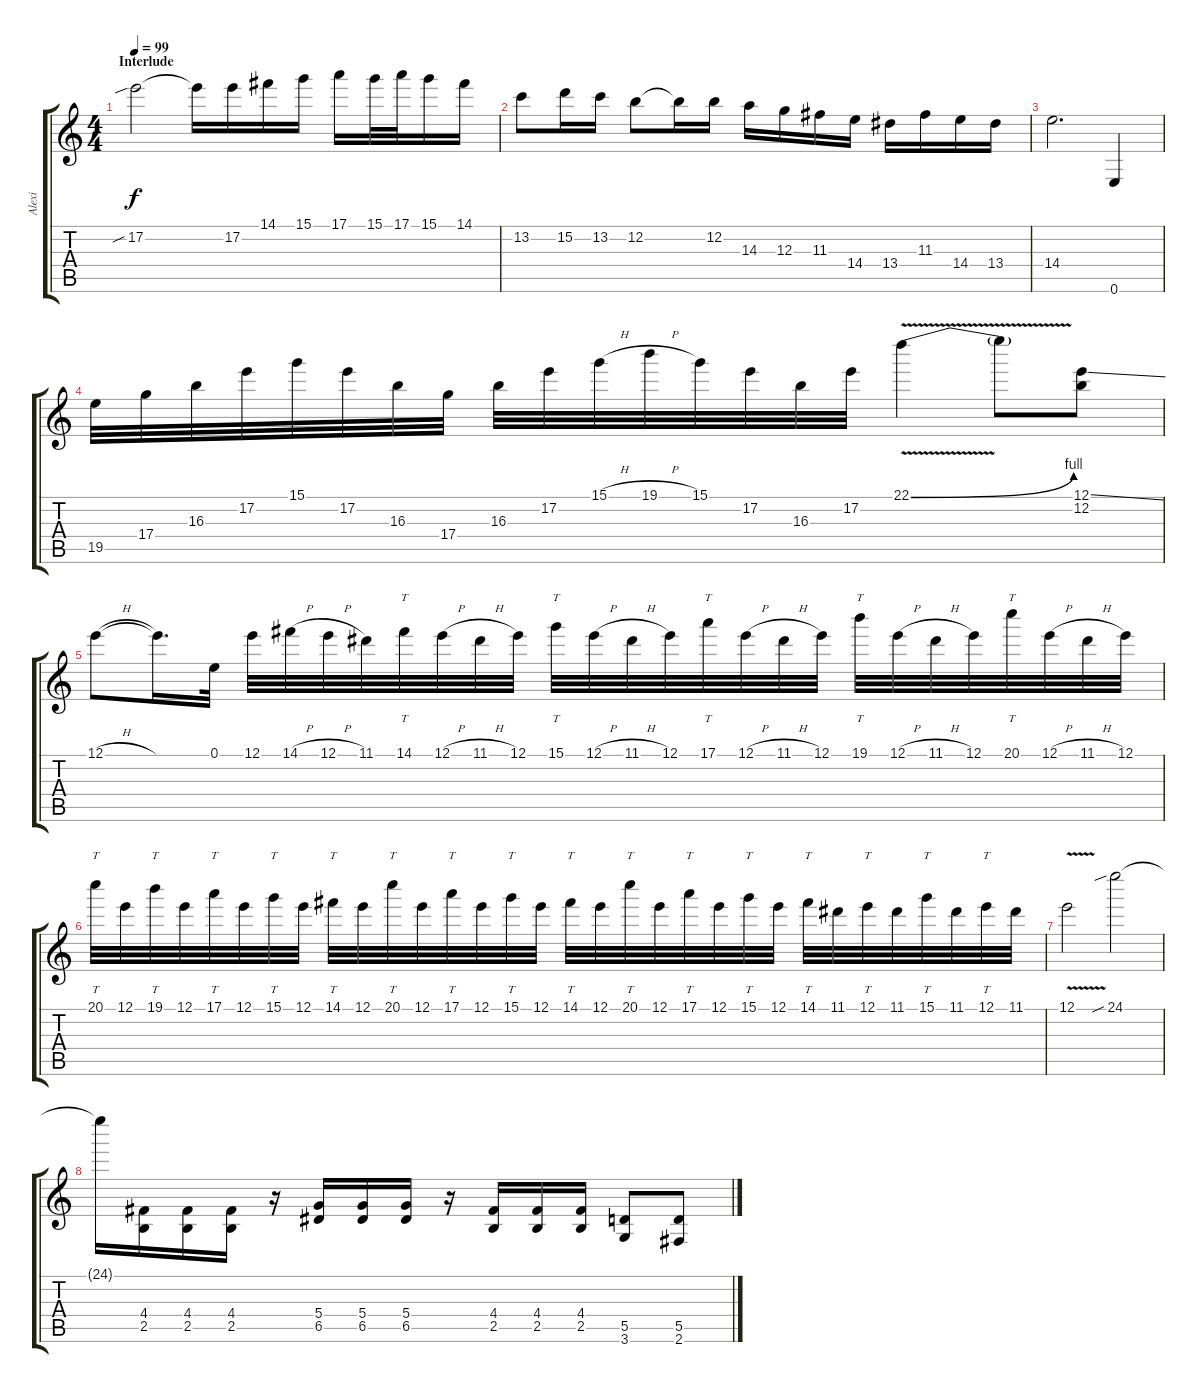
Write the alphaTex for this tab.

\track ("Alexi" "Alexi") {instrument distortionguitar}
\staff {score tabs}
\tuning (E4 B3 G3 D3 A2 E2) {hide}
\ts (4 4)
\section ("" "Interlude")
\tempo 99
\clef g2
\ks c
17.2{sib}.2{dy f} 17.2{t}.16 17.2.16 14.1.16 15.1.16 17.1.16 15.1.32 17.1.32 15.1.16 14.1.16 |
13.2.8 15.2.16 13.2.16 12.2.8 12.2{t}.16 12.2.16 14.3.16 12.3.16 11.3.16 14.4.16 13.4.16 11.3.16 14.4.16 13.4.16 |
14.4.2{d} 0.6.4 |
19.5.32 17.4.32 16.3.32 17.2.32 15.1.32 17.2.32 16.3.32 17.4.32 16.3.32 17.2.32 15.1{h}.32 19.1{h}.32 15.1.32 17.2.32 16.3.32 17.2.32 22.1{be (bend 0 0 60 4) v}.4 22.1{t}.8 (12.1{ss} 12.2).8 |
12.1{h}.8 12.1{t}.16{d} 0.1.32 12.1.32 14.1{h}.32 12.1{h}.32 11.1.32 14.1.32{tt} 12.1{h}.32 11.1{h}.32 12.1.32 15.1.32{tt} 12.1{h}.32 11.1{h}.32 12.1.32 17.1.32{tt} 12.1{h}.32 11.1{h}.32 12.1.32 19.1.32{tt} 12.1{h}.32 11.1{h}.32 12.1.32 20.1.32{tt} 12.1{h}.32 11.1{h}.32 12.1.32 |
20.1.32{tt} 12.1.32 19.1.32{tt} 12.1.32 17.1.32{tt} 12.1.32 15.1.32{tt} 12.1.32 14.1.32{tt} 12.1.32 20.1.32{tt} 12.1.32 17.1.32{tt} 12.1.32 15.1.32{tt} 12.1.32 14.1.32{tt} 12.1.32 20.1.32{tt} 12.1.32 17.1.32{tt} 12.1.32 15.1.32{tt} 12.1.32 14.1.32{tt} 11.1.32 12.1.32{tt} 11.1.32 15.1.32{tt} 11.1.32 12.1.32{tt} 11.1.32 |
12.1{v}.2 24.1{sib}.2 |
24.1{t}.16 (4.4 2.5).16 (4.4 2.5).16 (4.4 2.5).16 r.16 (5.4 6.5).16 (5.4 6.5).16 (5.4 6.5).16 r.16 (4.4 2.5).16 (4.4 2.5).16 (4.4 2.5).16 (5.5 3.6).8 (5.5 2.6).8
